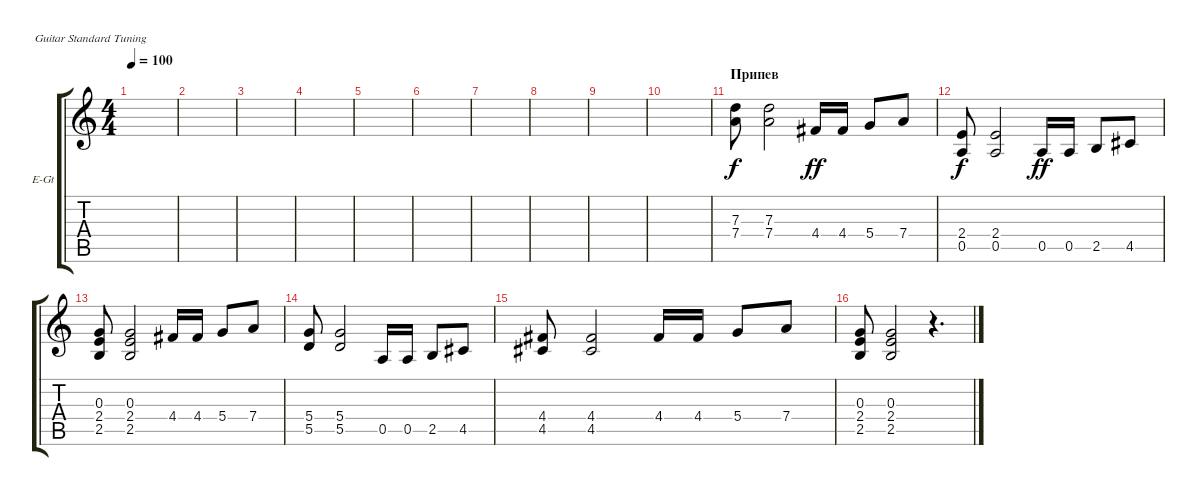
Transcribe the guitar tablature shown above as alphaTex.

\defaultSystemsLayout 4
\bracketExtendMode groupsimilarinstruments
\firstSystemTrackNameOrientation horizontal
\otherSystemsTrackNameOrientation horizontal
\track ("Г. Каспарян" "E-Gt") {instrument overdrivenguitar}
\staff {score tabs}
\tuning (E4 B3 G3 D3 A2 E2)
\ts (4 4)
\tempo 100
\clef g2
\ks c
|
|
|
|
|
|
|
|
|
|
\section ("" "Припев")
(7.4 7.3).8{dy f} (7.4 7.3).2 4.4.16{dy ff} 4.4.16 5.4.8 7.4.8 |
(2.4 0.5).8{dy f} (2.4 0.5).2 0.5.16{dy ff} 0.5.16 2.5.8 4.5.8 |
(2.4 2.5 0.3).8 (2.4 2.5 0.3).2 4.4.16 4.4.16 5.4.8 7.4.8 |
(5.5 5.4).8 (5.5 5.4).2 0.5.16 0.5.16 2.5.8 4.5.8 |
(4.4 4.5).8 (4.4 4.5).2 4.4.16 4.4.16 5.4.8 7.4.8 |
(0.3 2.4 2.5).8 (2.5 2.4 0.3).2 r.4{d}
